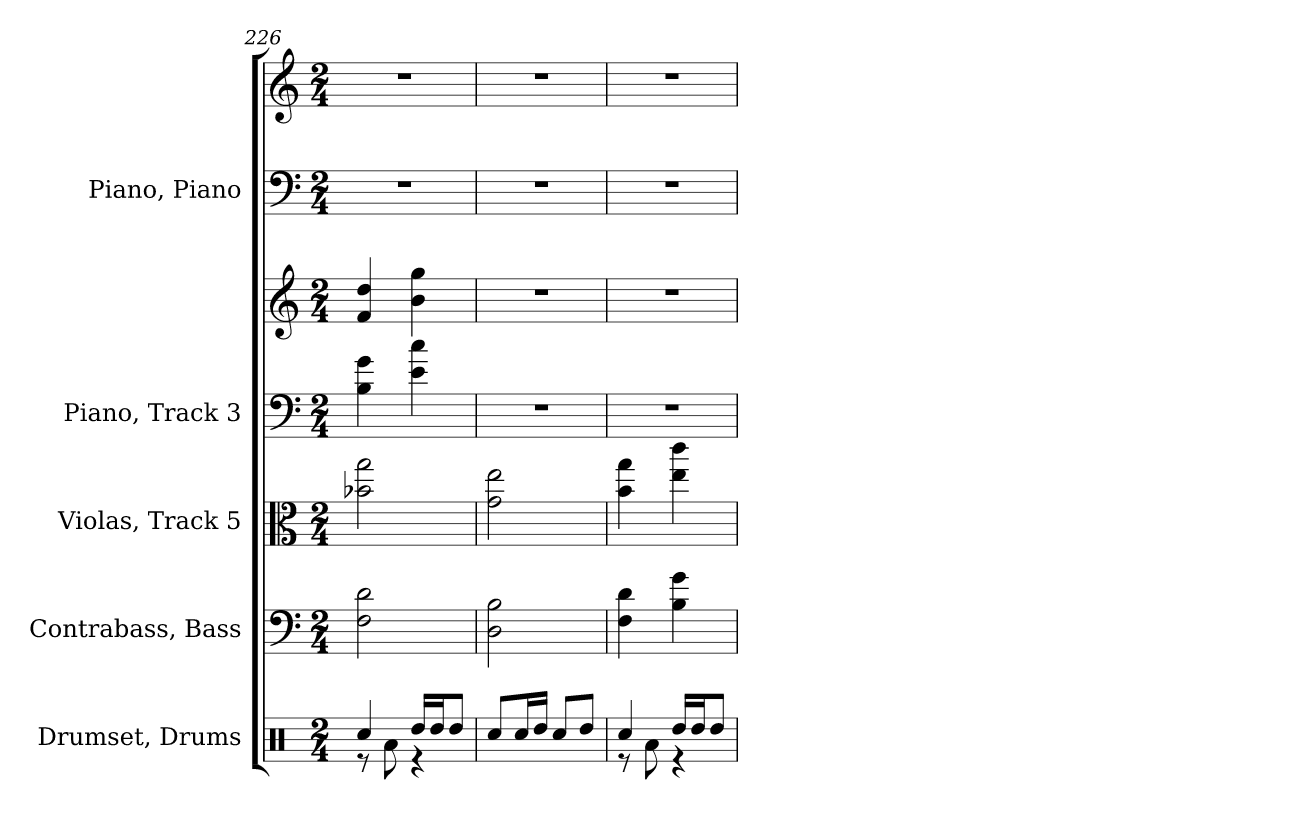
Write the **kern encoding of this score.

**kern	**kern	**kern	**kern	**kern	**kern	**kern
*part5	*part4	*part3	*part2	*part2	*part1	*part1
*staff7	*staff6	*staff5	*staff4	*staff3	*staff2	*staff1
*I"Drumset, Drums	*I"Contrabass, Bass	*I"Violas, Track  5	*I"Piano, Track  3	*	*I"Piano, Piano	*
*I'D. Set	*I'Cb.	*I'Vlas.	*I'Pno.	*	*I'Pno.	*
*clefX	*clefF4	*clefC3	*clefF4	*clefG2	*clefF4	*clefG2
*	*ITrd7c12	*	*	*	*	*
*k[]	*k[]	*k[]	*k[]	*k[]	*k[]	*k[]
*M2/4	*M2/4	*M2/4	*M2/4	*M2/4	*M2/4	*M2/4
=226	=226	=226	=226	=226	=226	=226
*^	*	*	*	*	*	*
4Rcc/	8r	2FF\ 2D\	2b-X\ 2gg\	4B\ 4g\	4f/ 4dd/	2r	2r
.	8Ra\	.	.	.	.	.	.
16Rdd/LL	4r	.	.	4e\ 4cc\	4b\ 4gg\	.	.
16Rdd/J	.	.	.	.	.	.	.
8Rdd/J	.	.	.	.	.	.	.
*v	*v	*	*	*	*	*	*
=227	=227	=227	=227	=227	=227	=227
8Rcc/L	2DD\ 2BB\	2g\ 2ee\	2r	2r	2r	2r
16Rcc/L	.	.	.	.	.	.
16Rdd/JJ	.	.	.	.	.	.
8Rcc/L	.	.	.	.	.	.
8Rdd/J	.	.	.	.	.	.
=228	=228	=228	=228	=228	=228	=228
*^	*	*	*	*	*	*
4Rcc/	8r	4FF\ 4D\	4b\ 4gg\	2r	2r	2r	2r
.	8Ra\	.	.	.	.	.	.
16Rdd/LL	4r	4BB\ 4G\	4ee\ 4ccc\	.	.	.	.
16Rdd/J	.	.	.	.	.	.	.
8Rdd/J	.	.	.	.	.	.	.
*v	*v	*	*	*	*	*	*
=	=	=	=	=	=	=
*-	*-	*-	*-	*-	*-	*-
